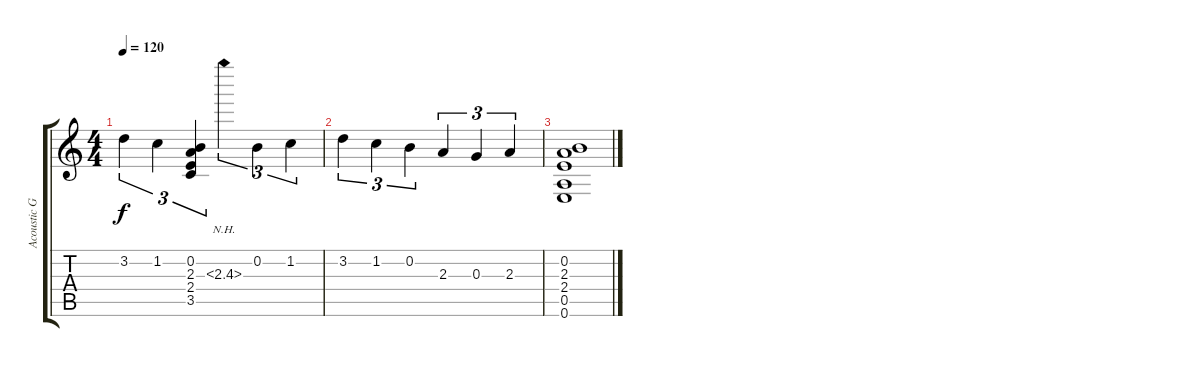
\track ("Acoustic Guitar" "Acoustic G") {instrument acousticguitarnylon}
\staff {score tabs}
\tuning (E4 B3 G3 D3 A2 E2) {hide}
\ts (4 4)
\tempo 120
\clef g2
\ks c
3.2.4{tu (3 2) dy f} 1.2.4{tu (3 2)} (0.2 2.3 2.4 3.5).4{tu (3 2)} 2.3{nh}.4{tu (3 2)} 0.2.4{tu (3 2)} 1.2.4{tu (3 2)} |
3.2.4{tu (3 2)} 1.2.4{tu (3 2)} 0.2.4{tu (3 2)} 2.3.4{tu (3 2)} 0.3.4{tu (3 2)} 2.3.4{tu (3 2)} |
(0.2 2.3 2.4 0.5 0.6).1
